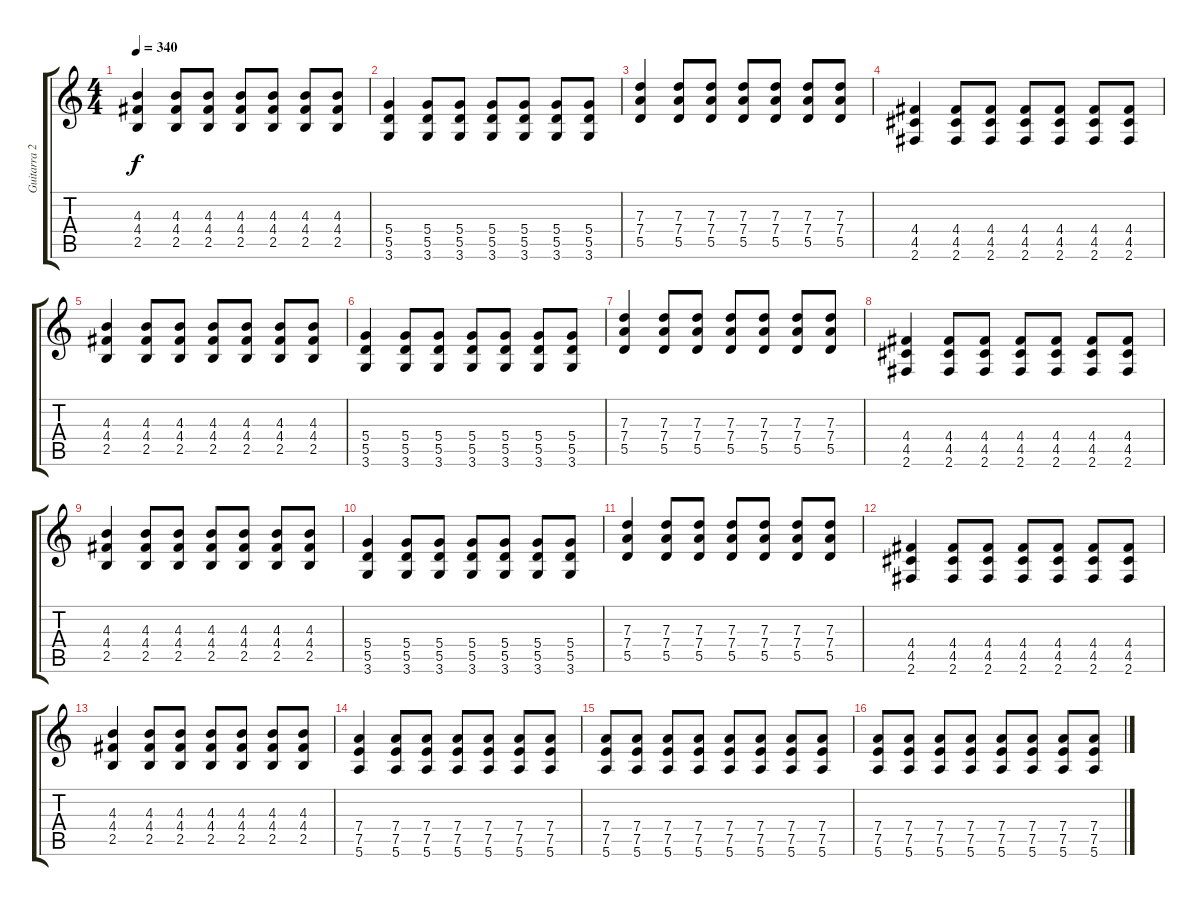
\track ("Guitarra 2 - Erik" "Guitarra 2") {instrument distortionguitar}
\staff {score tabs}
\tuning (E4 B3 G3 D3 A2 E2) {hide}
\ts (4 4)
\tempo 340
\clef g2
\ks c
(4.3 4.4 2.5).4{dy f} (4.3 4.4 2.5).8 (4.3 4.4 2.5).8 (4.3 4.4 2.5).8 (4.3 4.4 2.5).8 (4.3 4.4 2.5).8 (4.3 4.4 2.5).8 |
(5.4 5.5 3.6).4 (5.4 5.5 3.6).8 (5.4 5.5 3.6).8 (5.4 5.5 3.6).8 (5.4 5.5 3.6).8 (5.4 5.5 3.6).8 (5.4 5.5 3.6).8 |
(7.3 7.4 5.5).4 (7.3 7.4 5.5).8 (7.3 7.4 5.5).8 (7.3 7.4 5.5).8 (7.3 7.4 5.5).8 (7.3 7.4 5.5).8 (7.3 7.4 5.5).8 |
(4.4 4.5 2.6).4 (4.4 4.5 2.6).8 (4.4 4.5 2.6).8 (4.4 4.5 2.6).8 (4.4 4.5 2.6).8 (4.4 4.5 2.6).8 (4.4 4.5 2.6).8 |
(4.3 4.4 2.5).4 (4.3 4.4 2.5).8 (4.3 4.4 2.5).8 (4.3 4.4 2.5).8 (4.3 4.4 2.5).8 (4.3 4.4 2.5).8 (4.3 4.4 2.5).8 |
(5.4 5.5 3.6).4 (5.4 5.5 3.6).8 (5.4 5.5 3.6).8 (5.4 5.5 3.6).8 (5.4 5.5 3.6).8 (5.4 5.5 3.6).8 (5.4 5.5 3.6).8 |
(7.3 7.4 5.5).4 (7.3 7.4 5.5).8 (7.3 7.4 5.5).8 (7.3 7.4 5.5).8 (7.3 7.4 5.5).8 (7.3 7.4 5.5).8 (7.3 7.4 5.5).8 |
(4.4 4.5 2.6).4 (4.4 4.5 2.6).8 (4.4 4.5 2.6).8 (4.4 4.5 2.6).8 (4.4 4.5 2.6).8 (4.4 4.5 2.6).8 (4.4 4.5 2.6).8 |
(4.3 4.4 2.5).4 (4.3 4.4 2.5).8 (4.3 4.4 2.5).8 (4.3 4.4 2.5).8 (4.3 4.4 2.5).8 (4.3 4.4 2.5).8 (4.3 4.4 2.5).8 |
(5.4 5.5 3.6).4 (5.4 5.5 3.6).8 (5.4 5.5 3.6).8 (5.4 5.5 3.6).8 (5.4 5.5 3.6).8 (5.4 5.5 3.6).8 (5.4 5.5 3.6).8 |
(7.3 7.4 5.5).4 (7.3 7.4 5.5).8 (7.3 7.4 5.5).8 (7.3 7.4 5.5).8 (7.3 7.4 5.5).8 (7.3 7.4 5.5).8 (7.3 7.4 5.5).8 |
(4.4 4.5 2.6).4 (4.4 4.5 2.6).8 (4.4 4.5 2.6).8 (4.4 4.5 2.6).8 (4.4 4.5 2.6).8 (4.4 4.5 2.6).8 (4.4 4.5 2.6).8 |
(4.3 4.4 2.5).4 (4.3 4.4 2.5).8 (4.3 4.4 2.5).8 (4.3 4.4 2.5).8 (4.3 4.4 2.5).8 (4.3 4.4 2.5).8 (4.3 4.4 2.5).8 |
(7.4 7.5 5.6).4 (7.4 7.5 5.6).8 (7.4 7.5 5.6).8 (7.4 7.5 5.6).8 (7.4 7.5 5.6).8 (7.4 7.5 5.6).8 (7.4 7.5 5.6).8 |
(7.4 7.5 5.6).8 (7.4 7.5 5.6).8 (7.4 7.5 5.6).8 (7.4 7.5 5.6).8 (7.4 7.5 5.6).8 (7.4 7.5 5.6).8 (7.4 7.5 5.6).8 (7.4 7.5 5.6).8 |
(7.4 7.5 5.6).8 (7.4 7.5 5.6).8 (7.4 7.5 5.6).8 (7.4 7.5 5.6).8 (7.4 7.5 5.6).8 (7.4 7.5 5.6).8 (7.4 7.5 5.6).8 (7.4 7.5 5.6).8
